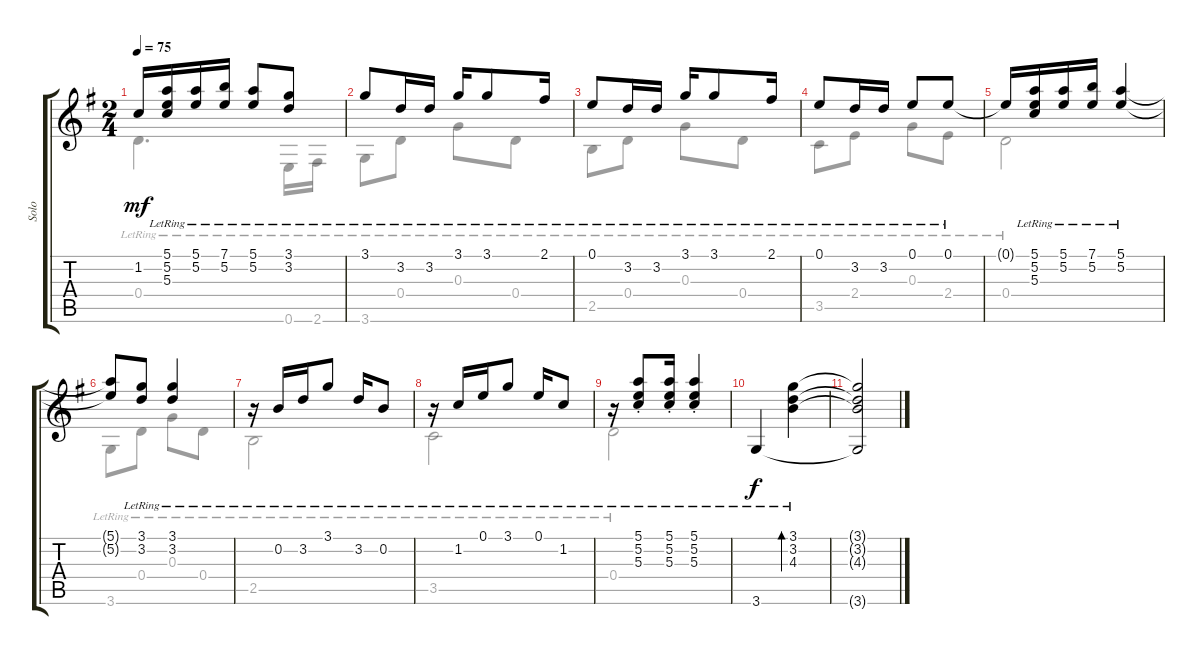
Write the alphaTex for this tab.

\track ("Solo" "Solo") {instrument acousticguitarnylon}
\staff {score tabs}
\tuning (E4 B3 G3 D3 A2 E2) {hide}
\voice
\ts (2 4)
\tempo 75
\clef g2
\ks g
1.2{t}.16{dy mf} (5.1{lr} 5.2{lr} 5.3{lr}).16 (5.1{lr} 5.2{lr}).16 (7.1{lr} 5.2{lr}).16 (5.1{lr} 5.2{lr}).8 (3.1{lr} 3.2{lr}).8 |
3.1{lr}.8 3.2{lr}.16 3.2{lr}.16 3.1{lr}.16 3.1{lr}.8 2.1{lr}.16 |
0.1{lr}.8 3.2{lr}.16 3.2{lr}.16 3.1{lr}.16 3.1{lr}.8 2.1{lr}.16 |
0.1{lr}.8 3.2{lr}.16 3.2{lr}.16 0.1{lr}.8 0.1{lr}.8 |
0.1{t}.16 (5.1{lr} 5.2{lr} 5.3{lr}).16 (5.1{lr} 5.2{lr}).16 (7.1{lr} 5.2{lr}).16 (5.1{lr} 5.2{lr}).4 |
(5.1{t} 5.2{t}).8 (3.1{lr} 3.2{lr}).8 (3.1{lr} 3.2{lr}).4 |
r.16 0.2{lr}.16 3.2{lr}.16 3.1{lr}.8 3.2{lr}.16 0.2{lr}.8 |
r.16 1.2{lr}.16 0.1{lr}.16 3.1{lr}.8 0.1{lr}.16 1.2{lr}.8 |
r.16 (5.1{st lr} 5.2{st lr} 5.3{lr}).8 (5.1{st lr} 5.2{st lr} 5.3{st lr}).16 (5.1{st lr} 5.2{st lr} 5.3{st lr}).4 |
3.6{lr}.4{dy f} (3.1{lr} 3.2{lr} 4.3{lr}).4{bd 60} |
(3.1{t} 3.2{t} 4.3{t} 3.6{t}).2
\voice
\clef g2
\ottava regular
\simile none
\ks g
0.4{lr}.4{d dy mf} 0.6{lr}.16 2.6{lr}.16 |
3.6{lr}.8 0.4{lr}.8 0.3{lr}.8 0.4{lr}.8 |
2.5{lr}.8 0.4{lr}.8 0.3{lr}.8 0.4{lr}.8 |
3.5{lr}.8 2.4{lr}.8 0.3{lr}.8 2.4{lr}.8 |
0.4{lr}.2 |
3.6{lr}.8 0.4{lr}.8 0.3{lr}.8 0.4{lr}.8 |
2.5{lr}.2 |
3.5{lr}.2 |
0.4{lr}.2 |
|
